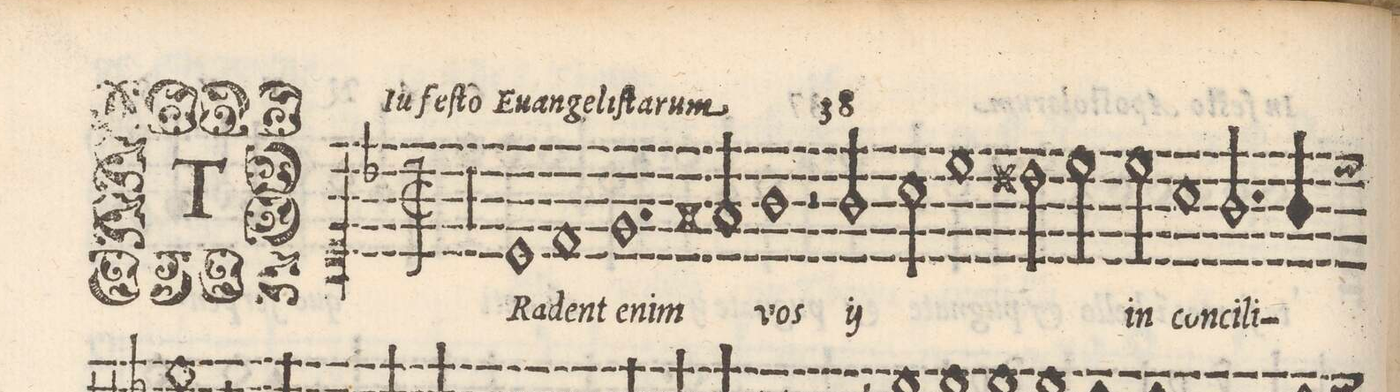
**kern	**text
*I"CANTO	*
*clefC1	*
*k[b-]	*
*met(C|)	*
*M2/1	*
0r	.
=2-	=2-
0r	.
=3-	=3-
1c	TRa-
1d	-dent
=4-	=4-
1.e	e-
2f#X/	-nim
=5-	=5-
1g	vos
2r	.
*	*ij
2g/	TRa-
=6-	=6-
2a\	-dent
1cc	e-
2bn\	-nim
=7-	=7-
2cc\	vos
*	*Xij
2cc\	in
1a	co-
=8-	=8-
2.g/	-ci-
4g/	-li-
*custos:cc	*
*-	*-
